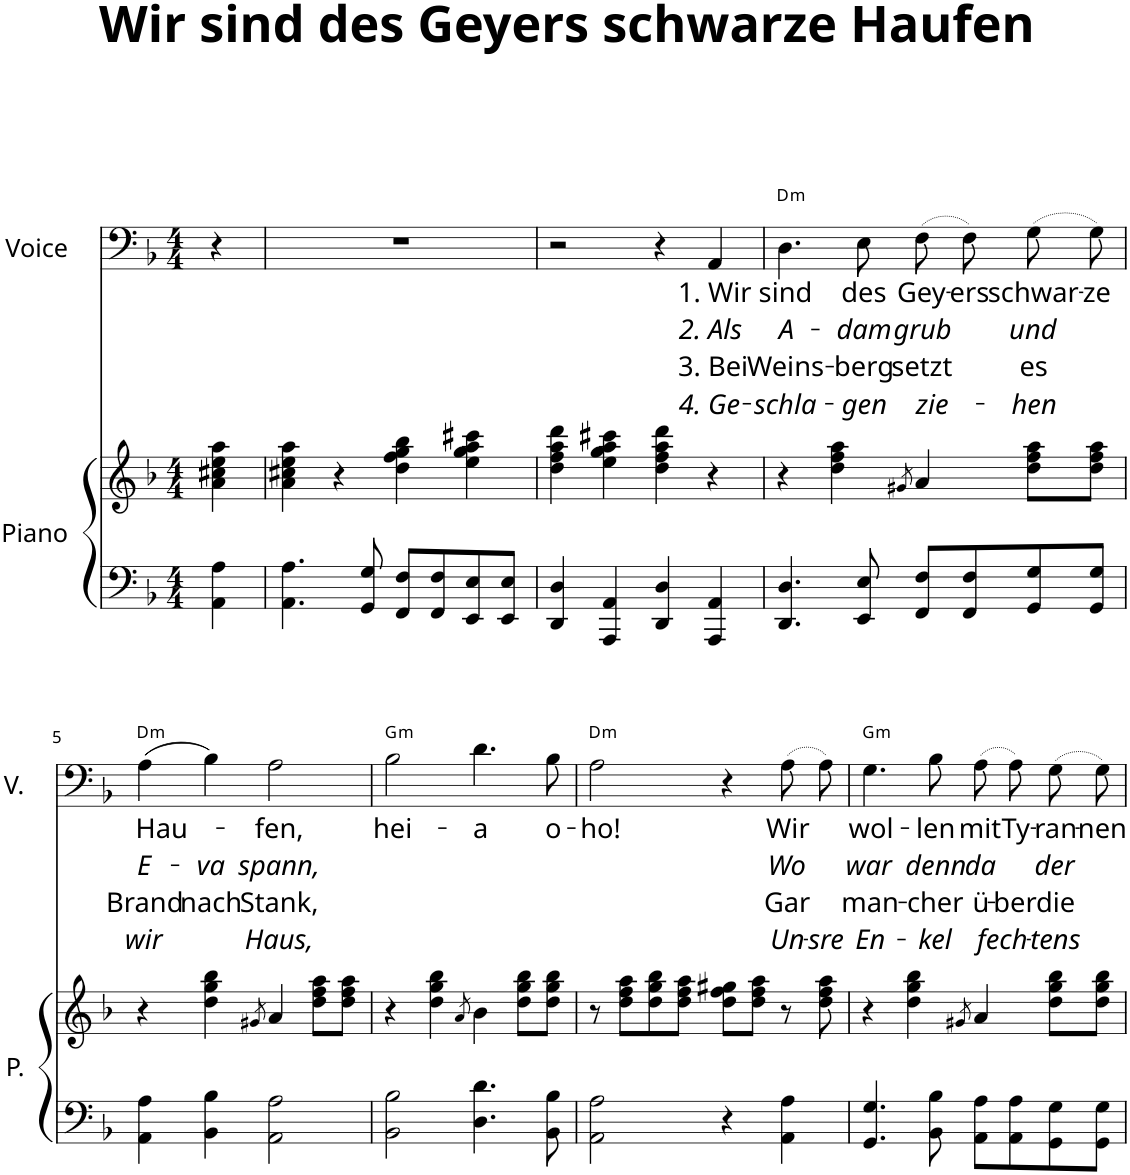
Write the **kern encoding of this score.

**kern	**kern	**kern	**text	**text	**text	**text	**harte
*part2	*part2	*part1	*part1	*part1	*part1	*part1	*part1
*staff3	*staff2	*staff1	*staff1	*staff1	*staff1	*staff1	*
*I"Piano	*	*I"Voice	*	*	*	*	*
*I'P.	*	*I'V.	*	*	*	*	*
*clefF4	*clefG2	*clefF4	*	*	*	*	*
*k[b-]	*k[b-]	*k[b-]	*	*	*	*	*
*F:	*F:	*F:	*	*	*	*	*
*M4/4	*M4/4	*M4/4	*	*	*	*	*
=1	=1	=1	=1	=1	=1	=1	=1
4AA\ 4A\	4a\ 4cc#X\ 4ee\ 4aa\	4r	.	.	.	.	.
=2	=2	=2	=2	=2	=2	=2	=2
4.AA\ 4.A\	4a\ 4cc#X\ 4ee\ 4aa\	1r	.	.	.	.	.
.	4r	.	.	.	.	.	.
8GG/ 8G/	.	.	.	.	.	.	.
8FF/ 8F/L	4dd\ 4ff\ 4gg\ 4bb-\	.	.	.	.	.	.
8FF/ 8F/	.	.	.	.	.	.	.
8EE/ 8E/	4ee\ 4gg\ 4aa\ 4ccc#X\	.	.	.	.	.	.
8EE/ 8E/J	.	.	.	.	.	.	.
=3	=3	=3	=3	=3	=3	=3	=3
4DD/ 4D/	4dd\ 4ff\ 4aa\ 4ddd\	2r	.	.	.	.	.
4AAA/ 4AA/	4ee\ 4gg\ 4aa\ 4ccc#X\	.	.	.	.	.	.
4DD/ 4D/	4dd\ 4ff\ 4aa\ 4ddd\	4r	.	.	.	.	.
!	!	!	!LO:LY:b	!LO:LY:b	!LO:LY:b	!LO:LY:b	!
4AAA/ 4AA/	4r	4AA/	1. Wir	2. Als	3. Bei	4. Ge-	.
=4	=4	=4	=4	=4	=4	=4	=4
!	!	!	!LO:LY:b	!LO:LY:b	!LO:LY:b	!LO:LY:b	!LO:H:kt=m
4.DD/ 4.D/	4r	4.D\	sind	A-	Weins-	-schla-	D:min
.	4dd\ 4ff\ 4aa\	.	.	.	.	.	.
!	!	!	!LO:LY:b	!LO:LY:b	!LO:LY:b	!LO:LY:b	!
8EE/ 8E/	.	8E\	des	-dam	-berg	-gen	.
.	8qg#X/	.	.	.	.	.	.
!	!	!	!LO:LY:b	!LO:LY:b	!LO:LY:b	!LO:LY:b	!
8FF/ 8F/L	4a/	(8F\L	Gey-	grub	setzt	zie-	.
!	!	!	!LO:LY:b	!	!	!	!
8FF/ 8F/	.	8F\J)	-ers	.	.	.	.
!	!	!	!LO:LY:b	!LO:LY:b	!LO:LY:b	!LO:LY:b	!
8GG/ 8G/	8dd\ 8ff\ 8aa\L	(8G\L	schwar-	und	es	-hen	.
!	!	!	!LO:LY:b	!	!	!	!
8GG/ 8G/J	8dd\ 8ff\ 8aa\J	8G\J)	-ze	.	.	.	.
!!LO:LB:g=z
=5	=5	=5	=5	=5	=5	=5	=5
!	!	!	!LO:LY:b	!LO:LY:b	!LO:LY:b	!LO:LY:b	!LO:H:kt=m
4AA\ 4A\	4r	(4A\	Hau-	E-	Brand	wir	D:min
!	!	!	!	!LO:LY:b	!LO:LY:b	!	!
4BB-\ 4B-\	4dd\ 4gg\ 4bb-\	4B-\)	.	va	nach	.	.
.	8qg#X/	.	.	.	.	.	.
!	!	!	!LO:LY:b	!LO:LY:b	!LO:LY:b	!LO:LY:b	!
2AA\ 2A\	4a/	2A\	-fen,	spann,	Stank,	Haus,	.
.	8dd\ 8ff\ 8aa\L	.	.	.	.	.	.
.	8dd\ 8ff\ 8aa\J	.	.	.	.	.	.
=6	=6	=6	=6	=6	=6	=6	=6
!	!	!	!LO:LY:b	!	!	!	!LO:H:kt=m
2BB-\ 2B-\	4r	2B-\	hei-	.	.	.	G:min
.	4dd\ 4gg\ 4bb-\	.	.	.	.	.	.
.	8qa/	.	.	.	.	.	.
!	!	!	!LO:LY:b	!	!	!	!
4.D\ 4.d\	4b-\	4.d\	-a	.	.	.	.
.	8dd\ 8gg\ 8bb-\L	.	.	.	.	.	.
!	!	!	!LO:LY:b	!	!	!	!
8BB-\ 8B-\	8dd\ 8gg\ 8bb-\J	8B-\	o-	.	.	.	.
=7	=7	=7	=7	=7	=7	=7	=7
!	!	!	!LO:LY:b	!	!	!	!LO:H:kt=m
2AA\ 2A\	8r	2A\	-ho!	.	.	.	D:min
.	8dd\ 8ff\ 8aa\L	.	.	.	.	.	.
.	8dd\ 8gg\ 8bb-\	.	.	.	.	.	.
.	8dd\ 8ff\ 8aa\J	.	.	.	.	.	.
4r	8dd\ 8ff\ 8gg#X\L	4r	.	.	.	.	.
.	8dd\ 8ff\ 8aa\J	.	.	.	.	.	.
!	!	!	!LO:LY:b	!LO:LY:b	!LO:LY:b	!LO:LY:b	!
4AA\ 4A\	8r	(8A\L	Wir	Wo	Gar	Un-	.
!	!	!	!	!	!	!LO:LY:b	!
.	8dd\ 8ff\ 8aa\	8A\J)	.	.	.	-sre	.
=8	=8	=8	=8	=8	=8	=8	=8
!	!	!	!LO:LY:b	!LO:LY:b	!LO:LY:b	!LO:LY:b	!LO:H:kt=m
4.GG/ 4.G/	4r	4.G\	wol-	war	man-	En-	G:min
.	4dd\ 4gg\ 4bb-\	.	.	.	.	.	.
!	!	!	!LO:LY:b	!LO:LY:b	!LO:LY:b	!LO:LY:b	!
8BB-\ 8B-\	.	8B-\	-len	denn	-cher	-kel	.
.	8qg#X/	.	.	.	.	.	.
!	!	!	!LO:LY:b	!LO:LY:b	!LO:LY:b	!LO:LY:b	!
8AA\ 8A\L	4a/	(8A\L	mit	da	ü-	fech-	.
!	!	!	!LO:LY:b	!	!LO:LY:b	!	!
8AA\ 8A\	.	8A\J)	Ty-	.	-ber	.	.
!	!	!	!LO:LY:b	!LO:LY:b	!LO:LY:b	!LO:LY:b	!
8GG\ 8G\	8dd\ 8gg\ 8bb-\L	(8G\L	-ran-	der	die	-tens	.
!	!	!	!LO:LY:b	!	!	!	!
8GG\ 8G\J	8dd\ 8gg\ 8bb-\J	8G\J)	-nen	.	.	.	.
=	=	=	=	=	=	=	=
*-	*-	*-	*-	*-	*-	*-	*-
